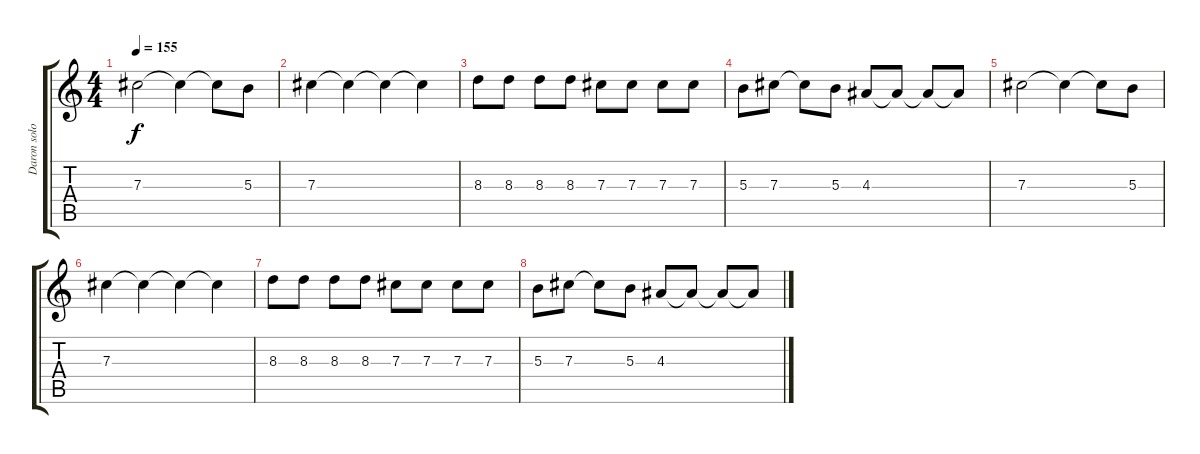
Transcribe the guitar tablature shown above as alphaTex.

\track ("Daron solo" "Daron solo") {instrument electricguitarjazz}
\staff {score tabs}
\tuning (Eb4 Bb3 Gb3 Db3 Ab2 Db2) {hide}
\ts (4 4)
\tempo 155
\clef g2
\ks c
7.3.2{dy f} 7.3{t}.4 7.3{t}.8 5.3.8 |
7.3.4 7.3{t}.4 7.3{t}.4 7.3{t}.4 |
8.3.8 8.3.8 8.3.8 8.3.8 7.3.8 7.3.8 7.3.8 7.3.8 |
5.3.8 7.3.8 7.3{t}.8 5.3.8 4.3.8 4.3{t}.8 4.3{t}.8 4.3{t}.8 |
7.3.2 7.3{t}.4 7.3{t}.8 5.3.8 |
7.3.4 7.3{t}.4 7.3{t}.4 7.3{t}.4 |
8.3.8 8.3.8 8.3.8 8.3.8 7.3.8 7.3.8 7.3.8 7.3.8 |
5.3.8 7.3.8 7.3{t}.8 5.3.8 4.3.8 4.3{t}.8 4.3{t}.8 4.3{t}.8
